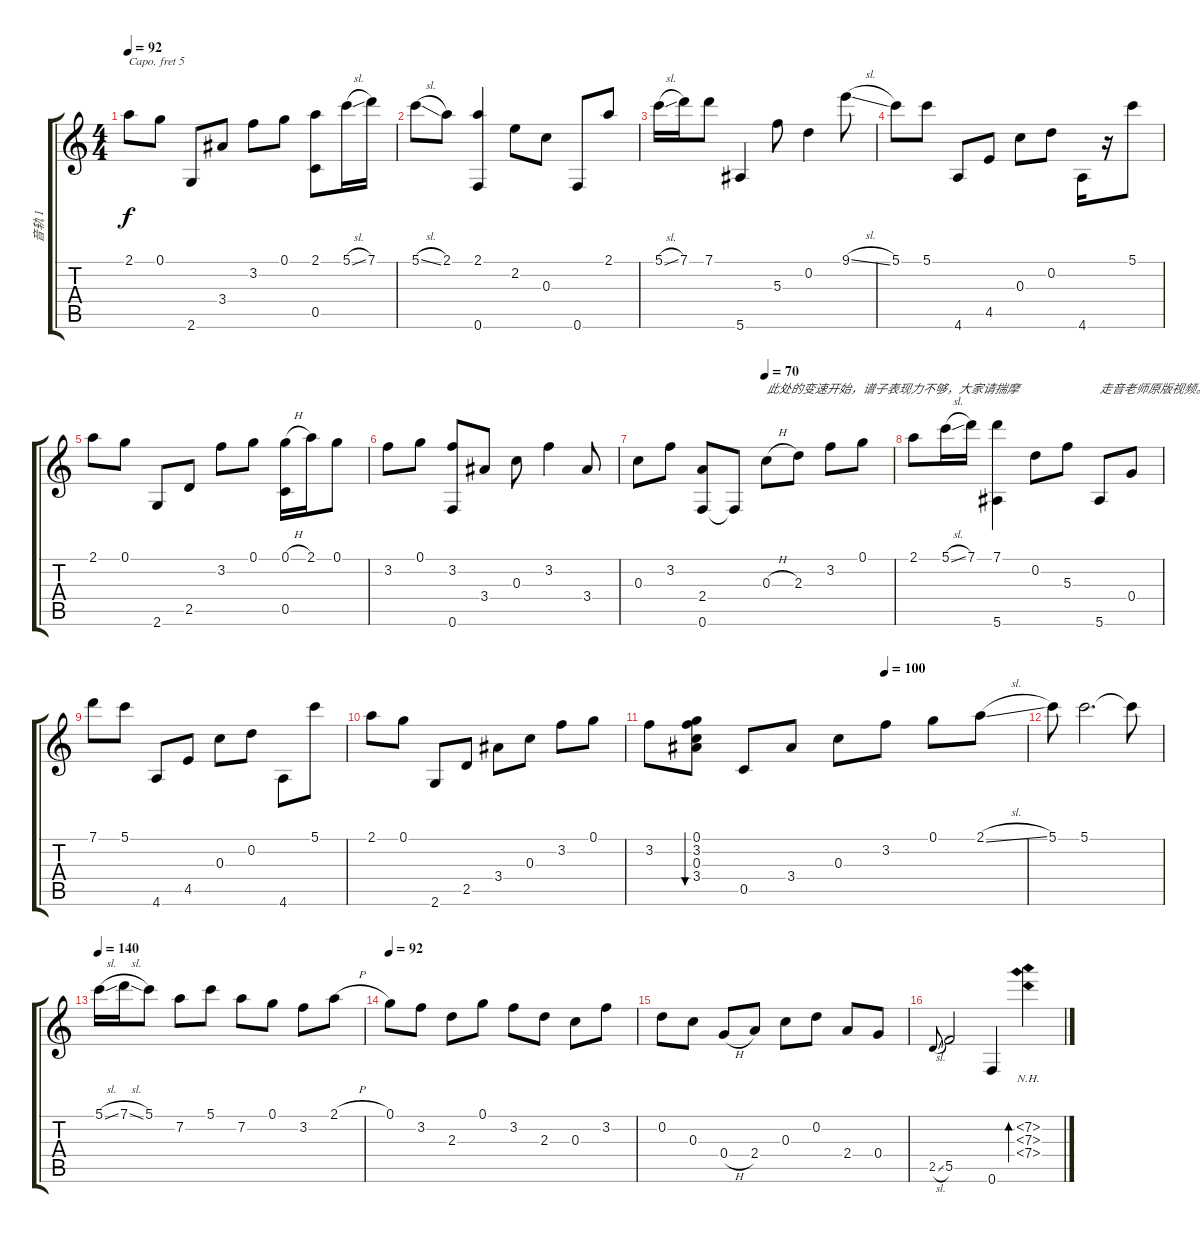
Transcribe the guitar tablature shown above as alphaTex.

\track ("音轨 1" "音轨 1") {instrument acousticguitarsteel}
\staff {score tabs}
\capo 5
\tuning (D4 A3 G3 D3 G2 C2) {hide}
\ts (4 4)
\tempo 92
\clef g2
\ks c
2.1.8{dy f} 0.1.8 2.6.8 3.4.8 3.2.8 0.1.8 (2.1 0.5).8 5.1{sl}.16 7.1.16 |
5.1{sl}.8 2.1.8 (2.1 0.6).4 2.2.8 0.3.8 0.6.8 2.1.8 |
5.1{sl}.16 7.1.16 7.1.8 5.6.4 5.3.8 0.2.4 9.1{sl}.8 |
5.1.8 5.1.8 4.6.8 4.5.8 0.3.8 0.2.8 4.6.16 r.16 5.1.8 |
2.1.8 0.1.8 2.6.8 2.5.8 3.2.8 0.1.8 (0.1{h} 0.5).16 2.1.16 0.1.8 |
3.2.8 0.1.8 (3.2 0.6).8 3.4.8 0.3.8 3.2.4 3.4.8 |
\tempo (70 0.5)
0.3.8 3.2.8 (2.4 0.6).8 0.6{t}.8 0.3{h}.8{txt "此处的变速开始，谱子表现力不够，大家请揣摩"} 2.3.8 3.2.8 0.1.8 |
2.1.8 5.1{sl}.16 7.1.16 (7.1 5.6).4 0.2.8 5.3.8 5.6.8{txt "走音老师原版视频。"} 0.4.8 |
7.1.8 5.1.8 4.6.8 4.5.8 0.3.8 0.2.8 4.6.8 5.1.8 |
2.1.8 0.1.8 2.6.8 2.5.8 3.4.8 0.3.8 3.2.8 0.1.8 |
\tempo (100 0.625)
3.2.8 (0.1 3.2 0.3 3.4).8{bu 120} 0.5.8 3.4.8 0.3.8 3.2.8 0.1.8 2.1{sl}.8 |
5.1.8 5.1.2{d} 5.1{t}.8 |
\tempo 140
5.1{sl}.16 7.1{sl}.16 5.1.8 7.2.8 5.1.8 7.2.8 0.1.8 3.2.8 2.1{h}.8 |
\tempo 92
0.1.8 3.2.8 2.3.8 0.1.8 3.2.8 2.3.8 0.3.8 3.2.8 |
0.2.8 0.3.8 0.4{h}.8 2.4.8 0.3.8 0.2.8 2.4.8 0.4.8 |
2.5{sl}.8{gr onbeat} 5.5.2 0.6.4 (7.2{nh} 7.3{nh} 7.4{nh}).4{bd 480}
